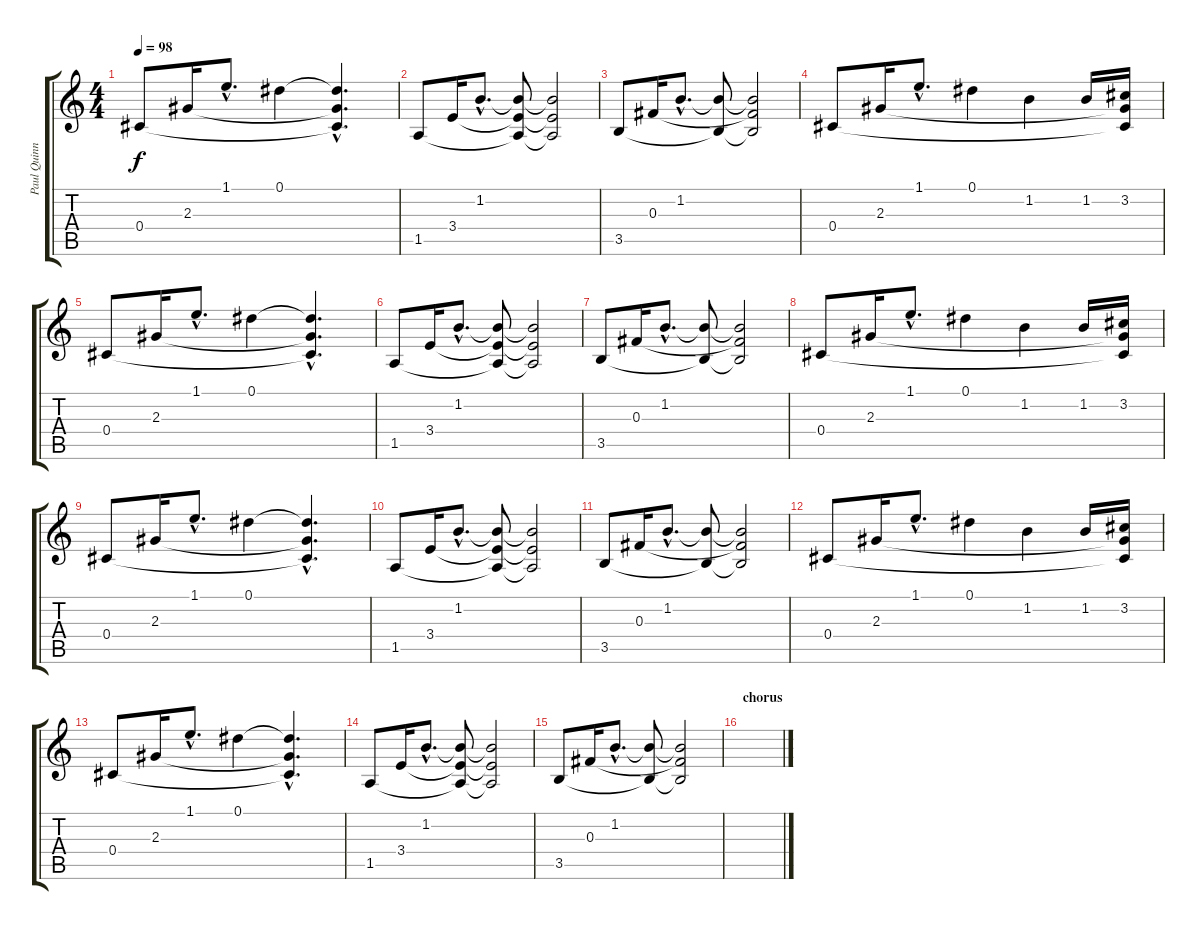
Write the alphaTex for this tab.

\track ("Paul Quinn Clean" "Paul Quinn") {instrument acousticguitarsteel}
\staff {score tabs}
\tuning (Eb4 Bb3 Gb3 Db3 Ab2 Eb2) {hide}
\ts (4 4)
\tempo 98
\clef g2
\ks c
0.4.8{dy f} 2.3.16 1.1{hac}.8{d} 0.1.4 (0.1{hac t} 2.3{hac t} 0.4{hac t}).4{d} |
1.5.8 3.4.16 1.2{hac}.8{d} (1.2{t} 3.4{t} 1.5{t}).8 (1.2{t} 3.4{t} 1.5{t}).2 |
3.5.8 0.3.16 1.2{hac}.8{d} (1.2{t} 3.5{t}).8 (1.2{t} 0.3{t} 3.5{t}).2 |
0.4.8 2.3.16 1.1{hac}.8{d} 0.1.4 1.2.4 1.2.16 (3.2 2.3{t} 0.4{t}).16 |
0.4.8 2.3.16 1.1{hac}.8{d} 0.1.4 (0.1{hac t} 2.3{hac t} 0.4{hac t}).4{d} |
1.5.8 3.4.16 1.2{hac}.8{d} (1.2{t} 3.4{t} 1.5{t}).8 (1.2{t} 3.4{t} 1.5{t}).2 |
3.5.8 0.3.16 1.2{hac}.8{d} (1.2{t} 3.5{t}).8 (1.2{t} 0.3{t} 3.5{t}).2 |
0.4.8 2.3.16 1.1{hac}.8{d} 0.1.4 1.2.4 1.2.16 (3.2 2.3{t} 0.4{t}).16 |
0.4.8 2.3.16 1.1{hac}.8{d} 0.1.4 (0.1{hac t} 2.3{hac t} 0.4{hac t}).4{d} |
1.5.8 3.4.16 1.2{hac}.8{d} (1.2{t} 3.4{t} 1.5{t}).8 (1.2{t} 3.4{t} 1.5{t}).2 |
3.5.8 0.3.16 1.2{hac}.8{d} (1.2{t} 3.5{t}).8 (1.2{t} 0.3{t} 3.5{t}).2 |
0.4.8 2.3.16 1.1{hac}.8{d} 0.1.4 1.2.4 1.2.16 (3.2 2.3{t} 0.4{t}).16 |
0.4.8 2.3.16 1.1{hac}.8{d} 0.1.4 (0.1{hac t} 2.3{hac t} 0.4{hac t}).4{d} |
1.5.8 3.4.16 1.2{hac}.8{d} (1.2{t} 3.4{t} 1.5{t}).8 (1.2{t} 3.4{t} 1.5{t}).2 |
3.5.8 0.3.16 1.2{hac}.8{d} (1.2{t} 3.5{t}).8 (1.2{t} 0.3{t} 3.5{t}).2 |
\section ("" "chorus")
